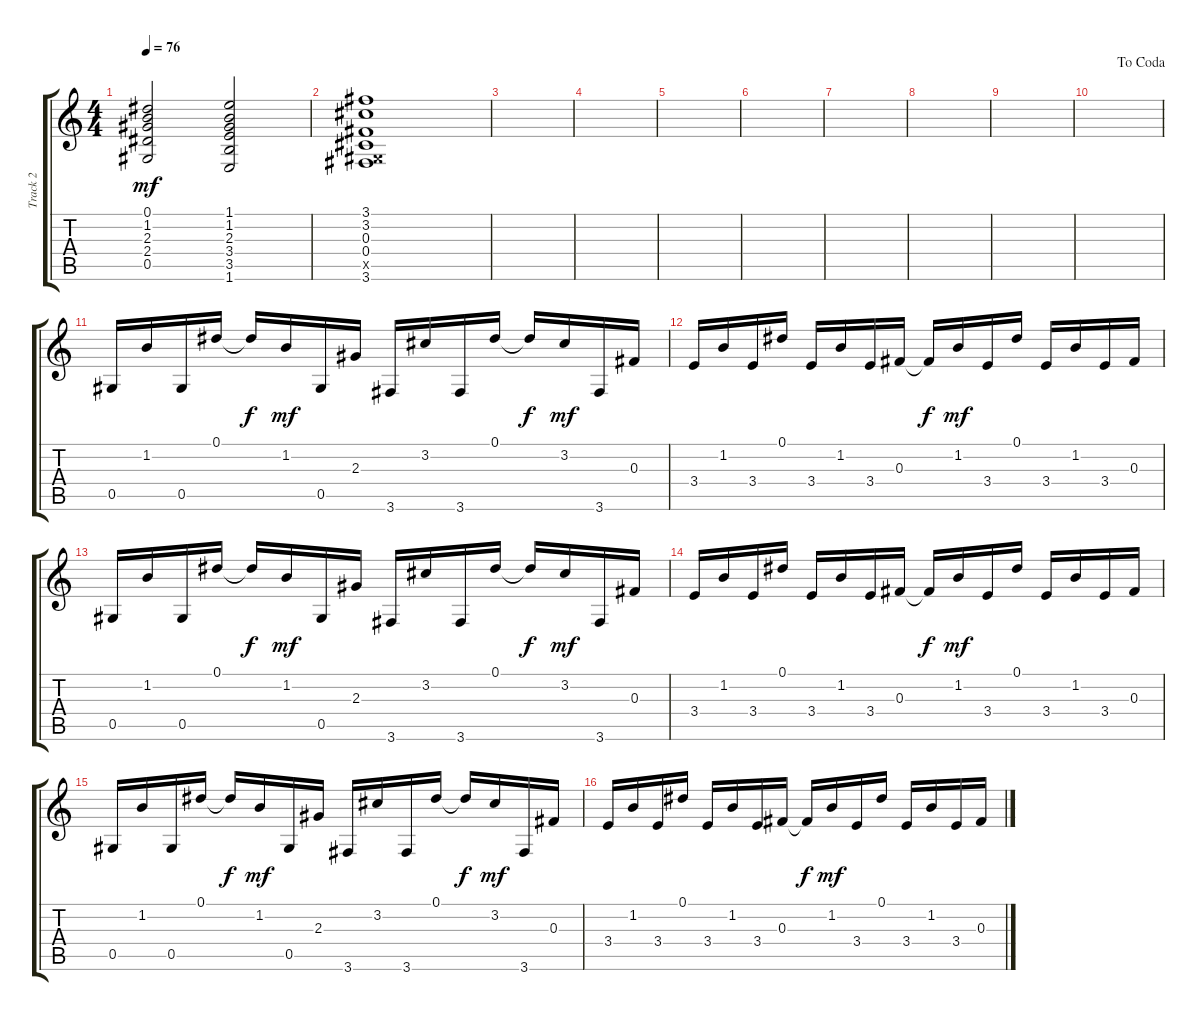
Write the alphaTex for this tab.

\track ("Track 2" "Track 2") {instrument distortionguitar bank 3}
\staff {score tabs}
\tuning (Eb4 Bb3 Gb3 Db3 Ab2 Eb2) {hide}
\ts (4 4)
\tempo 76
\clef g2
\ks c
(0.1 1.2 2.3 2.4 0.5).2{dy mf} (1.1 1.2 2.3 3.4 3.5 1.6).2 |
(3.1 3.2 0.3 0.4 0.5{x} 3.6).1 |
|
|
|
|
|
|
|
\jump dacoda
|
0.5.16 1.2.16 0.5.16 0.1.16 0.1{t}.16{dy f} 1.2.16{dy mf} 0.5.16 2.3.16 3.6.16 3.2.16 3.6.16 0.1.16 0.1{t}.16{dy f} 3.2.16{dy mf} 3.6.16 0.3.16 |
3.4.16 1.2.16 3.4.16 0.1.16 3.4.16 1.2.16 3.4.16 0.3.16 0.3{t}.16{dy f} 1.2.16{dy mf} 3.4.16 0.1.16 3.4.16 1.2.16 3.4.16 0.3.16 |
0.5.16 1.2.16 0.5.16 0.1.16 0.1{t}.16{dy f} 1.2.16{dy mf} 0.5.16 2.3.16 3.6.16 3.2.16 3.6.16 0.1.16 0.1{t}.16{dy f} 3.2.16{dy mf} 3.6.16 0.3.16 |
3.4.16 1.2.16 3.4.16 0.1.16 3.4.16 1.2.16 3.4.16 0.3.16 0.3{t}.16{dy f} 1.2.16{dy mf} 3.4.16 0.1.16 3.4.16 1.2.16 3.4.16 0.3.16 |
0.5.16 1.2.16 0.5.16 0.1.16 0.1{t}.16{dy f} 1.2.16{dy mf} 0.5.16 2.3.16 3.6.16 3.2.16 3.6.16 0.1.16 0.1{t}.16{dy f} 3.2.16{dy mf} 3.6.16 0.3.16 |
3.4.16 1.2.16 3.4.16 0.1.16 3.4.16 1.2.16 3.4.16 0.3.16 0.3{t}.16{dy f} 1.2.16{dy mf} 3.4.16 0.1.16 3.4.16 1.2.16 3.4.16 0.3.16
